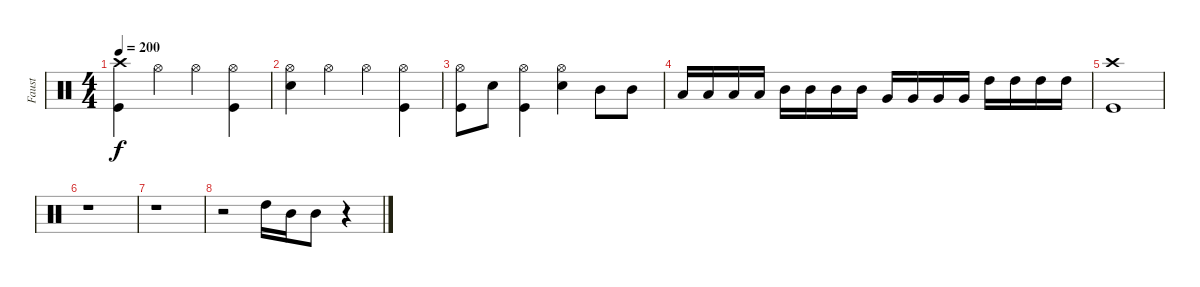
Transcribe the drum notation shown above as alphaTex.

\track ("Faust" "Faust") {instrument percussion}
\staff {score}
\articulation defaults
\ts (4 4)
\tempo 200
\clef neutral
\ks c
("Kick (hit)" "Crash high (hit)").4{dy f} "Hi-Hat (open)".4 "Hi-Hat (open)".4 ("Kick (hit)" "Hi-Hat (open)").4 |
("Snare (hit) 2" "Hi-Hat (open)").4 "Hi-Hat (open)".4 "Hi-Hat (open)".4 ("Kick (hit)" "Hi-Hat (open)").4 |
("Kick (hit)" "Hi-Hat (open)").8 "Snare (hit) 2".8 ("Kick (hit)" "Hi-Hat (open)").4 ("Snare (hit) 2" "Hi-Hat (open)").4 "Mid Tom (hit)".8 "Mid Tom (hit)".8 |
"Low Tom (hit)".16 "Low Tom (hit)".16 "Low Tom (hit)".16 "Low Tom (hit)".16 "Mid Tom (hit)".16 "Mid Tom (hit)".16 "Mid Tom (hit)".16 "Mid Tom (hit)".16 "Very Low Tom (hit)".16 "Very Low Tom (hit)".16 "Very Low Tom (hit)".16 "Very Low Tom (hit)".16 "High Tom (hit)".16 "High Tom (hit)".16 "High Tom (hit)".16 "High Tom (hit)".16 |
("Kick (hit)" "Crash high (hit)").1 |
r.1 |
r.1 |
r.2 "High Tom (hit)".16 "Mid Tom (hit)".16 "Mid Tom (hit)".8 r.4
